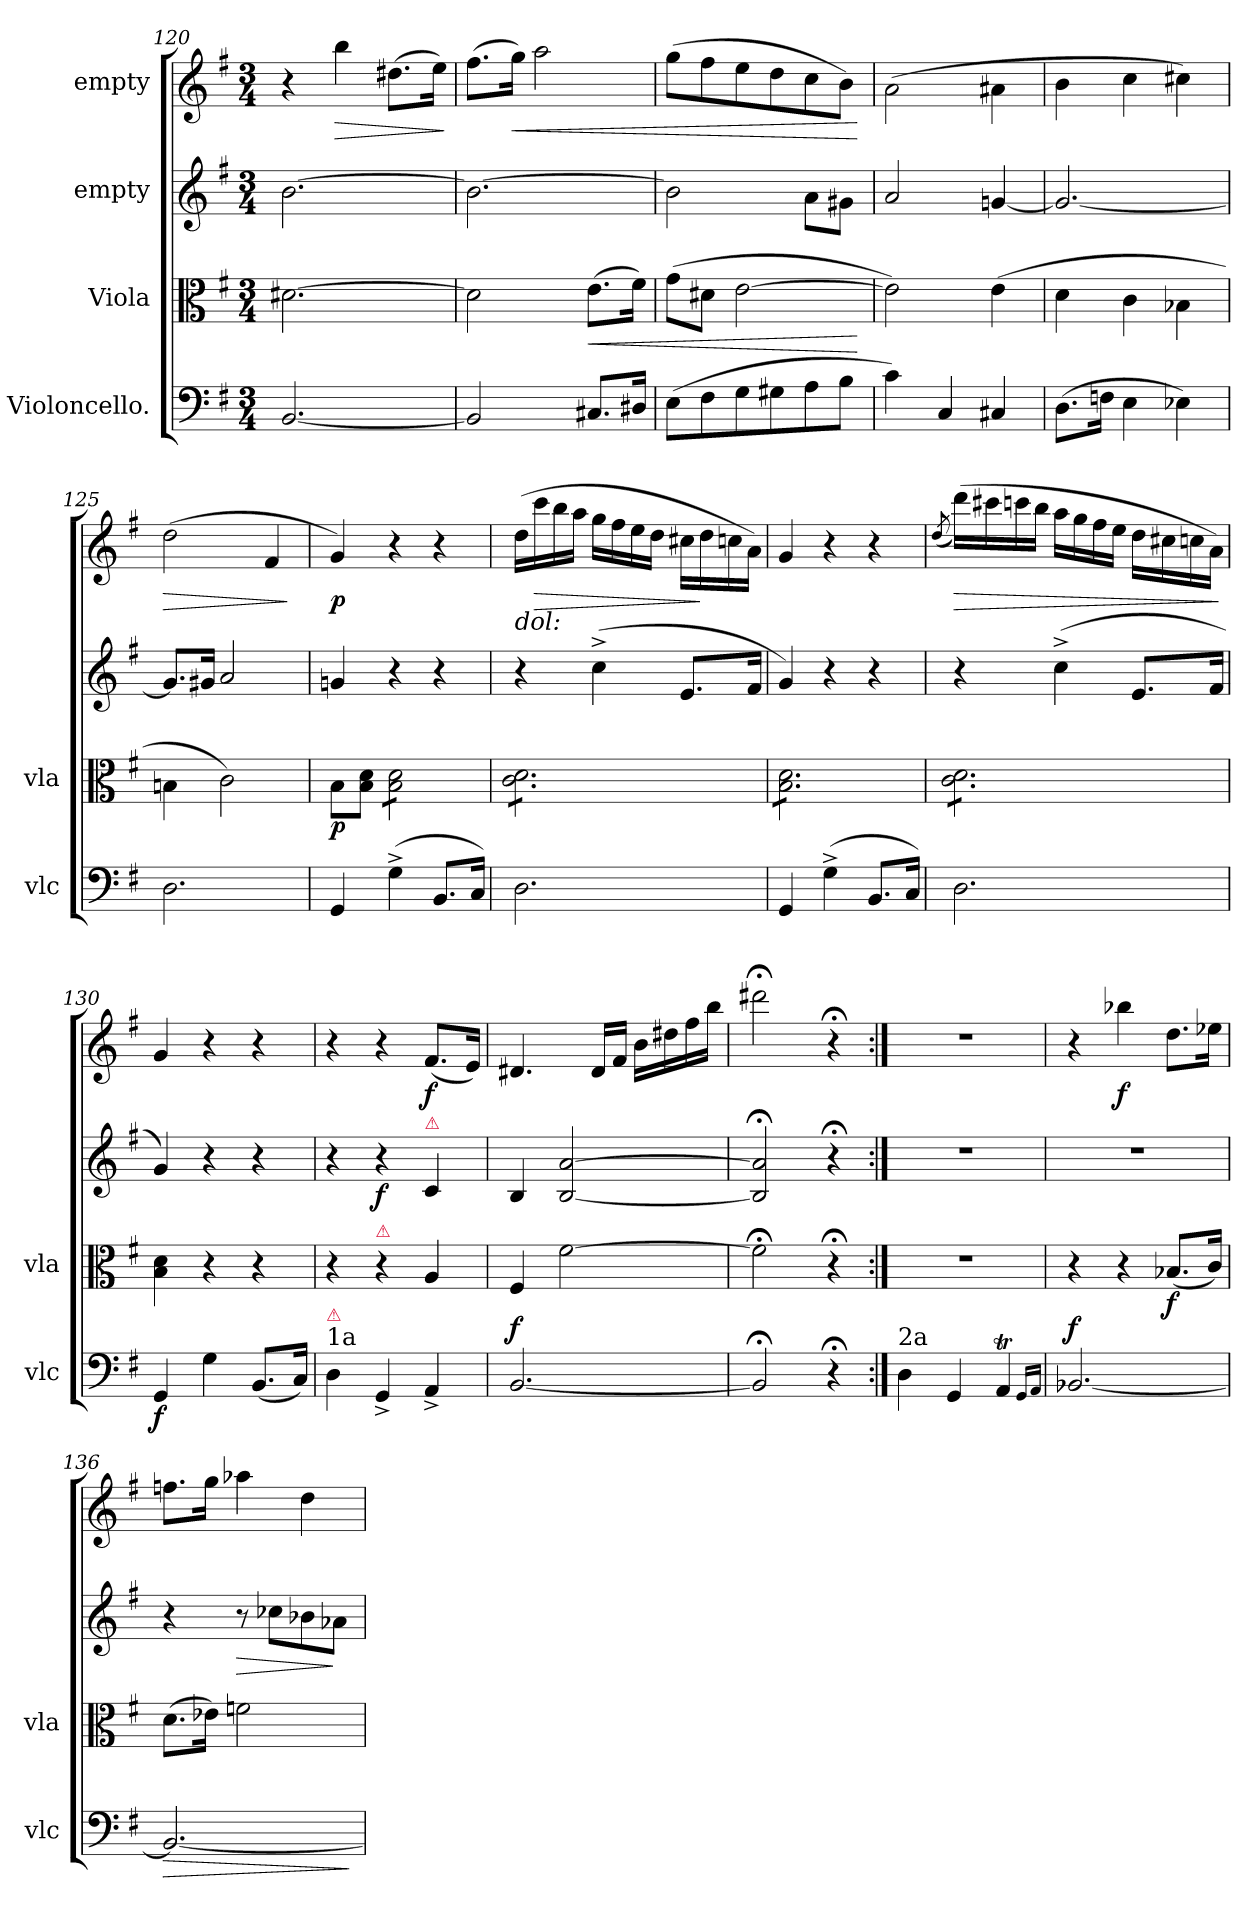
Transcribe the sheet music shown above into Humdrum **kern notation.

**kern	**dynam	**kern	**dynam	**kern	**dynam	**kern	**dynam
*part4	*part4	*part3	*part3	*part2	*part2	*part1	*part1
*staff4	*staff4	*staff3	*staff3	*staff2	*staff2	*staff1	*staff1
*I"Violoncello.	*	*I"Viola	*	*I"empty	*	*I"empty	*
*I'vlc	*	*I'vla	*	*	*	*	*
*clefF4	*	*clefC3	*	*clefG2	*	*clefG2	*
*k[f#]	*	*k[f#]	*	*k[f#]	*	*k[f#]	*
*e:	*	*e:	*	*e:	*	*e:	*
*M3/4	*	*M3/4	*	*M3/4	*	*M3/4	*
=120	=120	=120	=120	=120	=120	=120	=120
[2.BB/	.	[2.d#X\	.	[2.b\	.	4r	.
!	!	!	!	!	!	!	!LO:HP:b
.	.	.	.	.	.	4bb\	>
.	.	.	.	.	.	(8.dd#X\L	.
.	.	.	.	.	.	16ee\Jk)	.
.	.	.	.	.	.	.	]
=121	=121	=121	=121	=121	=121	=121	=121
2BB/]	.	2d#\]	.	2.b\_	.	(8.ff#\L	.
!	!	!	!	!	!	!	!LO:HP:b
.	.	.	.	.	.	16gg\Jk)	<
.	.	.	.	.	.	2aa\	.
!	!	!	!LO:HP:b	!	!	!	!
8.C#X/L	.	(8.e\L	<	.	.	.	.
16D#X/Jk	.	16f#\Jk)	.	.	.	.	.
=122	=122	=122	=122	=122	=122	=122	=122
(8E\L	.	(8g\L	.	2b\]	.	(8gg\L	.
8F#\	.	8d#X\J	.	.	.	8ff#\	.
8G\	.	[2e\	.	.	.	8ee\	.
8G#X\	.	.	.	.	.	8dd\	.
8A\	.	.	.	8a\L	.	8cc\	.
8B\J	.	.	.	8g#X\J	.	8b\J)	.
.	.	.	[	.	.	.	[
=123	=123	=123	=123	=123	=123	=123	=123
4c\)	.	2e\])	.	2a/	.	(2a\	.
4C/	.	.	.	.	.	.	.
4C#X/	.	(4e\	.	[>4gn/	.	4a#X\	.
=124	=124	=124	=124	=124	=124	=124	=124
(8.D\L	.	4d\	.	2.g/_	.	4b\	.
16Fn\Jk	.	.	.	.	.	.	.
4E\	.	4c\	.	.	.	4cc\	.
4E-X\)	.	4B-X\	.	.	.	4cc#X\)	.
=125	=125	=125	=125	=125	=125	=125	=125
!	!	!	!	!	!	!	!LO:HP:b
2.D\	.	4Bn\	.	8.g/L]	.	(2dd\	>
.	.	.	.	16g#X/Jk	.	.	.
.	.	2c\)	.	2a/	.	.	.
.	.	.	.	.	.	4f#/	.
.	.	.	.	.	.	.	]
=126	=126	=126	=126	=126	=126	=126	=126
4GG/	.	8B\L	p	4gn/	.	4g/)	p
.	.	8B\ 8d\J	.	.	.	.	.
*	*	*tremolo	*	*	*	*	*
(4G^\	.	8B\ 8d\L	.	4r	.	4r	.
.	.	8B\ 8d\	.	.	.	.	.
8.BB/L	.	8B\ 8d\	.	4r	.	4r	.
.	.	8B\ 8d\J	.	.	.	.	.
16C/Jk)	.	.	.	.	.	.	.
=127	=127	=127	=127	=127	=127	=127	=127
!	!	!	!	!	!	!LO:TX:b:i:t=dol&colon;	!
2.D\	.	8c\ 8d\L	.	4r	.	(16dd\LL	.
!	!	!	!	!	!	!	!LO:HP:b
.	.	.	.	.	.	16ccc\	>
.	.	8c\ 8d\	.	.	.	16bb\	.
.	.	.	.	.	.	16aa\JJ	.
.	.	8c\ 8d\	.	(>4cc^<\	.	16gg\LL	.
.	.	.	.	.	.	16ff#\	.
.	.	8c\ 8d\	.	.	.	16ee\	.
.	.	.	.	.	.	16dd\JJ	.
.	.	8c\ 8d\	.	8.e/L	.	16cc#X\LL	.
.	.	.	.	.	.	16dd\	]
.	.	8c\ 8d\J	.	.	.	16ccn\	.
.	.	.	.	16f#/Jk	.	16a\JJ)	.
=128	=128	=128	=128	=128	=128	=128	=128
4GG/	.	8B\ 8d\L	.	4g/)	.	4g/	.
.	.	8B\ 8d\	.	.	.	.	.
(4G^<\	.	8B\ 8d\	.	4r	.	4r	.
.	.	8B\ 8d\	.	.	.	.	.
8.BB\L	.	8B\ 8d\	.	4r	.	4r	.
.	.	8B\ 8d\J	.	.	.	.	.
16C/Jk)	.	.	.	.	.	.	.
=129	=129	=129	=129	=129	=129	=129	=129
.	.	.	.	.	.	(<8qdd/	.
!	!	!	!	!	!	!	!LO:HP:b
2.D\	.	8c\ 8d\L	.	4r	.	(16ddd\LL)	>
.	.	.	.	.	.	16ccc#X\	.
.	.	8c\ 8d\	.	.	.	16cccn\	.
.	.	.	.	.	.	16bb\JJ	.
.	.	8c\ 8d\	.	(4cc^<\	.	16aa\LL	.
.	.	.	.	.	.	16gg\	.
.	.	8c\ 8d\	.	.	.	16ff#\	.
.	.	.	.	.	.	16ee\JJ	.
.	.	8c\ 8d\	.	8.e/L	.	16dd\LL	.
.	.	.	.	.	.	16cc#X\	.
.	.	8c\ 8d\J	.	.	.	16ccn\	.
*	*	*Xtremolo	*	*	*	*	*
.	.	.	.	16f#/Jk	.	16a\JJ)	.
.	.	.	.	.	.	.	]
=130	=130	=130	=130	=130	=130	=130	=130
4GG/	f	4B\ 4d\	.	4g/)	.	4g/	.
4G\	.	4r	.	4r	.	4r	.
(8.BB/L	.	4r	.	4r	.	4r	.
16C/Jk)	.	.	.	.	.	.	.
=131	=131	=131	=131	=131	=131	=131	=131
!LO:TX:a:t=1a	!	!	!	!	!	!	!
!LO:TX:a:color=crimson:t=⚠	!	!	!	!	!	!	!
4D\	.	4r	.	4r	.	4r	.
!	!	!LO:TX:a:color=crimson:t=⚠	!	!	!	!	!
4GG^>/	.	4r	.	4r	f	4r	.
!	!	!	!	!LO:TX:a:color=crimson:t=⚠	!	!	!
4AA^>/	.	4A/	.	4c/	.	(8.f#/L	f
.	.	.	.	.	.	16e/Jk)	.
=132	=132	=132	=132	=132	=132	=132	=132
!	!LO:DY:a	!	!	!	!	!	!
[2.BB/	f	4F#/	.	4B/	.	4.d#X/	.
.	.	[2f#\	.	[2B/ [2a/	.	.	.
.	.	.	.	.	.	16d#/LL	.
.	.	.	.	.	.	16f#/JJ	.
.	.	.	.	.	.	16b\LL	.
.	.	.	.	.	.	16dd#X\	.
.	.	.	.	.	.	16ff#\	.
.	.	.	.	.	.	16bb\JJ	.
=133	=133	=133	=133	=133	=133	=133	=133
2BB;</]	.	2f#;<\]	.	2B];</ 2a];</	.	2ddd#X;<\	.
4r;<	.	4r;<	.	4r;<	.	4r;<	.
=134:|!	=134:|!	=134:|!	=134:|!	=134:|!	=134:|!	=134:|!	=134:|!
!LO:TX:a:t=2a	!	!	!	!	!	!	!
4D\	.	2.r	.	2.r	.	2.r	.
4GG/	.	.	.	.	.	.	.
4AAT/	.	.	.	.	.	.	.
16qqGG/LL	.	.	.	.	.	.	.
16qqAA/JJ	.	.	.	.	.	.	.
=135	=135	=135	=135	=135	=135	=135	=135
!	!LO:DY:a	!	!	!	!	!	!
[2.BB-X/	f	4r	.	2.r	.	4r	.
.	.	4r	.	.	.	4bb-X\	f
.	.	(8.B-X/L	f	.	.	8.dd\L	.
.	.	16c/Jk)	.	.	.	16ee-X\Jk	.
=136	=136	=136	=136	=136	=136	=136	=136
!	!LO:HP:b	!	!	!	!	!	!
2.BB-/_	>	(8.d\L	.	4r	.	8.ffn\L	.
.	.	16e-X\Jk)	.	.	.	16gg\Jk	.
!	!	!	!	!	!LO:HP:b	!	!
.	.	2fn\	.	8r	>	4aa-X\	.
.	.	.	.	8cc-X\L	.	.	.
.	.	.	.	8b-X\	.	4dd\	.
.	.	.	.	8a-X\J	]	.	.
.	]	.	.	.	.	.	.
=	=	=	=	=	=	=	=
*-	*-	*-	*-	*-	*-	*-	*-
